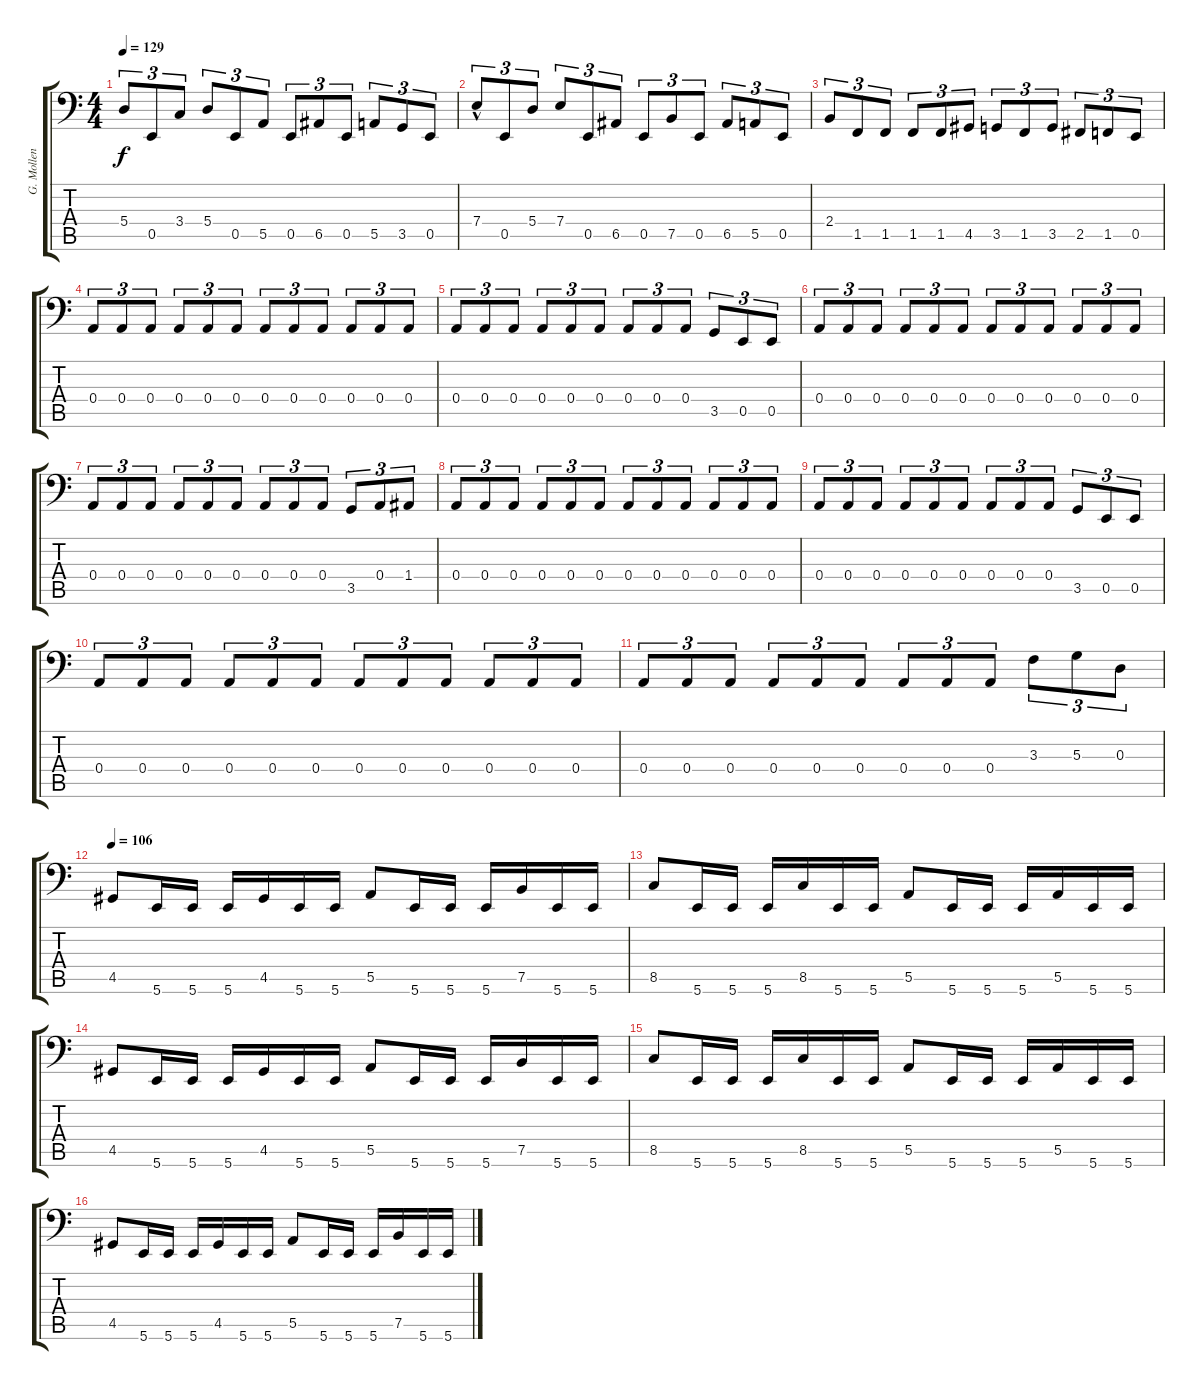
\track ("G. Mollen - Bass" "G. Mollen ") {instrument electricbassfinger}
\staff {score tabs}
\tuning (C3 G2 D2 A1 E1 B0) {hide}
\ts (4 4)
\tempo 129
\clef f4
\ks c
5.4.8{tu (3 2) dy f} 0.5.8{tu (3 2)} 3.4.8{tu (3 2)} 5.4.8{tu (3 2)} 0.5.8{tu (3 2)} 5.5.8{tu (3 2)} 0.5.8{tu (3 2)} 6.5.8{tu (3 2)} 0.5.8{tu (3 2)} 5.5.8{tu (3 2)} 3.5.8{tu (3 2)} 0.5.8{tu (3 2)} |
7.4{hac}.8{tu (3 2)} 0.5.8{tu (3 2)} 5.4.8{tu (3 2)} 7.4.8{tu (3 2)} 0.5.8{tu (3 2)} 6.5.8{tu (3 2)} 0.5.8{tu (3 2)} 7.5.8{tu (3 2)} 0.5.8{tu (3 2)} 6.5.8{tu (3 2)} 5.5.8{tu (3 2)} 0.5.8{tu (3 2)} |
2.4.8{tu (3 2)} 1.5.8{tu (3 2)} 1.5.8{tu (3 2)} 1.5.8{tu (3 2)} 1.5.8{tu (3 2)} 4.5.8{tu (3 2)} 3.5.8{tu (3 2)} 1.5.8{tu (3 2)} 3.5.8{tu (3 2)} 2.5.8{tu (3 2)} 1.5.8{tu (3 2)} 0.5.8{tu (3 2)} |
0.4.8{tu (3 2)} 0.4.8{tu (3 2)} 0.4.8{tu (3 2)} 0.4.8{tu (3 2)} 0.4.8{tu (3 2)} 0.4.8{tu (3 2)} 0.4.8{tu (3 2)} 0.4.8{tu (3 2)} 0.4.8{tu (3 2)} 0.4.8{tu (3 2)} 0.4.8{tu (3 2)} 0.4.8{tu (3 2)} |
0.4.8{tu (3 2)} 0.4.8{tu (3 2)} 0.4.8{tu (3 2)} 0.4.8{tu (3 2)} 0.4.8{tu (3 2)} 0.4.8{tu (3 2)} 0.4.8{tu (3 2)} 0.4.8{tu (3 2)} 0.4.8{tu (3 2)} 3.5.8{tu (3 2)} 0.5.8{tu (3 2)} 0.5.8{tu (3 2)} |
0.4.8{tu (3 2)} 0.4.8{tu (3 2)} 0.4.8{tu (3 2)} 0.4.8{tu (3 2)} 0.4.8{tu (3 2)} 0.4.8{tu (3 2)} 0.4.8{tu (3 2)} 0.4.8{tu (3 2)} 0.4.8{tu (3 2)} 0.4.8{tu (3 2)} 0.4.8{tu (3 2)} 0.4.8{tu (3 2)} |
0.4.8{tu (3 2)} 0.4.8{tu (3 2)} 0.4.8{tu (3 2)} 0.4.8{tu (3 2)} 0.4.8{tu (3 2)} 0.4.8{tu (3 2)} 0.4.8{tu (3 2)} 0.4.8{tu (3 2)} 0.4.8{tu (3 2)} 3.5.8{tu (3 2)} 0.4.8{tu (3 2)} 1.4.8{tu (3 2)} |
0.4.8{tu (3 2)} 0.4.8{tu (3 2)} 0.4.8{tu (3 2)} 0.4.8{tu (3 2)} 0.4.8{tu (3 2)} 0.4.8{tu (3 2)} 0.4.8{tu (3 2)} 0.4.8{tu (3 2)} 0.4.8{tu (3 2)} 0.4.8{tu (3 2)} 0.4.8{tu (3 2)} 0.4.8{tu (3 2)} |
0.4.8{tu (3 2)} 0.4.8{tu (3 2)} 0.4.8{tu (3 2)} 0.4.8{tu (3 2)} 0.4.8{tu (3 2)} 0.4.8{tu (3 2)} 0.4.8{tu (3 2)} 0.4.8{tu (3 2)} 0.4.8{tu (3 2)} 3.5.8{tu (3 2)} 0.5.8{tu (3 2)} 0.5.8{tu (3 2)} |
0.4.8{tu (3 2)} 0.4.8{tu (3 2)} 0.4.8{tu (3 2)} 0.4.8{tu (3 2)} 0.4.8{tu (3 2)} 0.4.8{tu (3 2)} 0.4.8{tu (3 2)} 0.4.8{tu (3 2)} 0.4.8{tu (3 2)} 0.4.8{tu (3 2)} 0.4.8{tu (3 2)} 0.4.8{tu (3 2)} |
0.4.8{tu (3 2)} 0.4.8{tu (3 2)} 0.4.8{tu (3 2)} 0.4.8{tu (3 2)} 0.4.8{tu (3 2)} 0.4.8{tu (3 2)} 0.4.8{tu (3 2)} 0.4.8{tu (3 2)} 0.4.8{tu (3 2)} 3.3.8{tu (3 2)} 5.3.8{tu (3 2)} 0.3.8{tu (3 2)} |
\tempo 106
4.5.8 5.6.16 5.6.16 5.6.16 4.5.16 5.6.16 5.6.16 5.5.8 5.6.16 5.6.16 5.6.16 7.5.16 5.6.16 5.6.16 |
8.5.8 5.6.16 5.6.16 5.6.16 8.5.16 5.6.16 5.6.16 5.5.8 5.6.16 5.6.16 5.6.16 5.5.16 5.6.16 5.6.16 |
4.5.8 5.6.16 5.6.16 5.6.16 4.5.16 5.6.16 5.6.16 5.5.8 5.6.16 5.6.16 5.6.16 7.5.16 5.6.16 5.6.16 |
8.5.8 5.6.16 5.6.16 5.6.16 8.5.16 5.6.16 5.6.16 5.5.8 5.6.16 5.6.16 5.6.16 5.5.16 5.6.16 5.6.16 |
4.5.8 5.6.16 5.6.16 5.6.16 4.5.16 5.6.16 5.6.16 5.5.8 5.6.16 5.6.16 5.6.16 7.5.16 5.6.16 5.6.16
